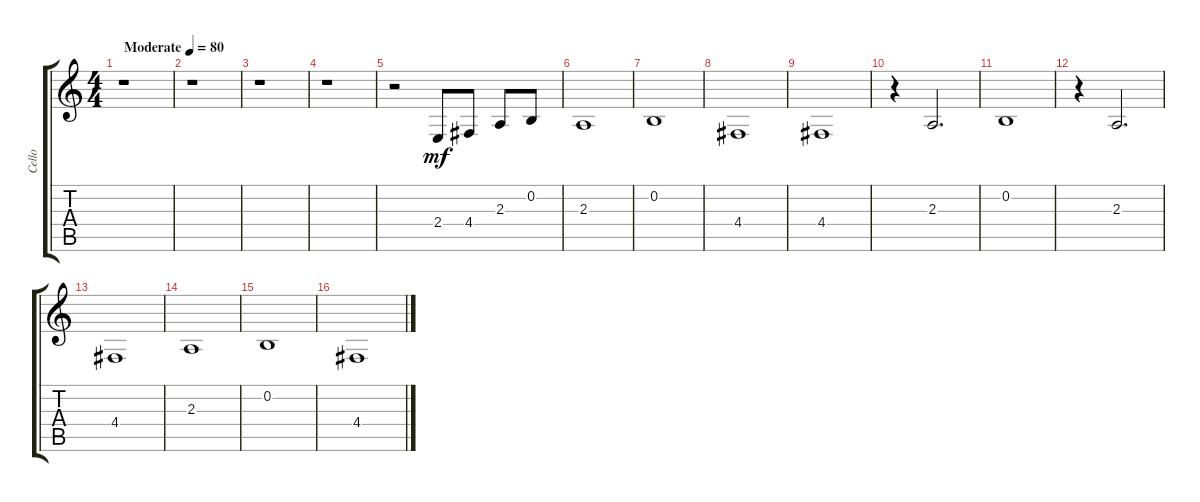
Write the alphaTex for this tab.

\track ("Cello" "Cello") {instrument cello}
\staff {score tabs}
\tuning (E4 B3 G3 D3 A2 E2) {hide}
\ts (4 4)
\tempo (80 "Moderate")
\clef g2
\ks c
r.1{dy mf instrument cello} |
r.1 |
r.1 |
r.1 |
r.2 2.4.8 4.4.8 2.3.8 0.2.8 |
2.3.1 |
0.2.1 |
4.4.1 |
4.4.1 |
r.4 2.3.2{d} |
0.2.1 |
r.4 2.3.2{d} |
4.4.1 |
2.3.1 |
0.2.1 |
4.4.1
